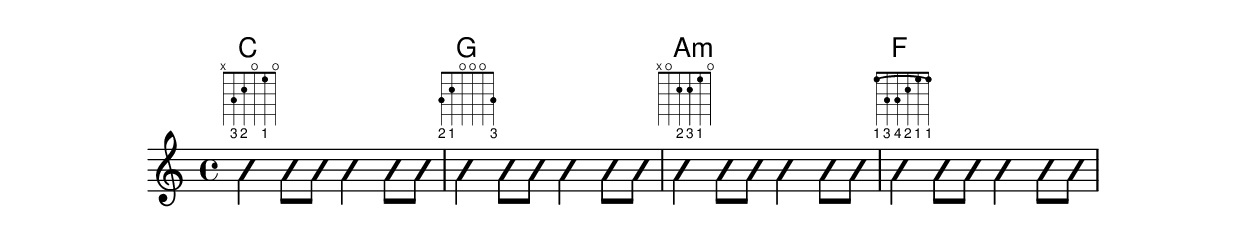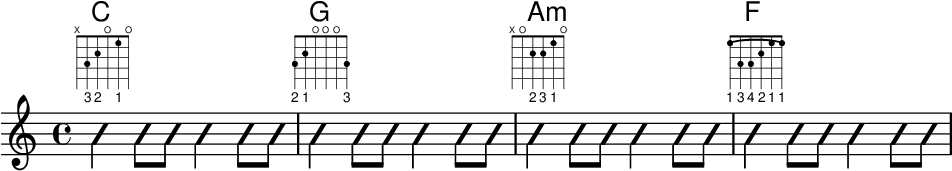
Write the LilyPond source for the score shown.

% https://lilypond.org/doc/v2.21/Documentation/snippets/rhythms#rhythms-guitar-strum-rhythms

\version "2.22.2" % TODO: can this be defined via common include?

\include "../common.ly"
Chords = \chordmode { c1 | g | a:m | f }
Rhythm = { c4 c8 c8 c4 c8 c8 }

\include "predefined-guitar-fretboards.ly"

<<
  \new ChordNames {
    \Chords
  }
  \new FretBoards {
    \Chords
  }
  \new Voice \with {
    \consists "Pitch_squash_engraver"
  } {
    {
      \improvisationOn
      \Rhythm
      \Rhythm
      \Rhythm
      \Rhythm
    }
  }
>>